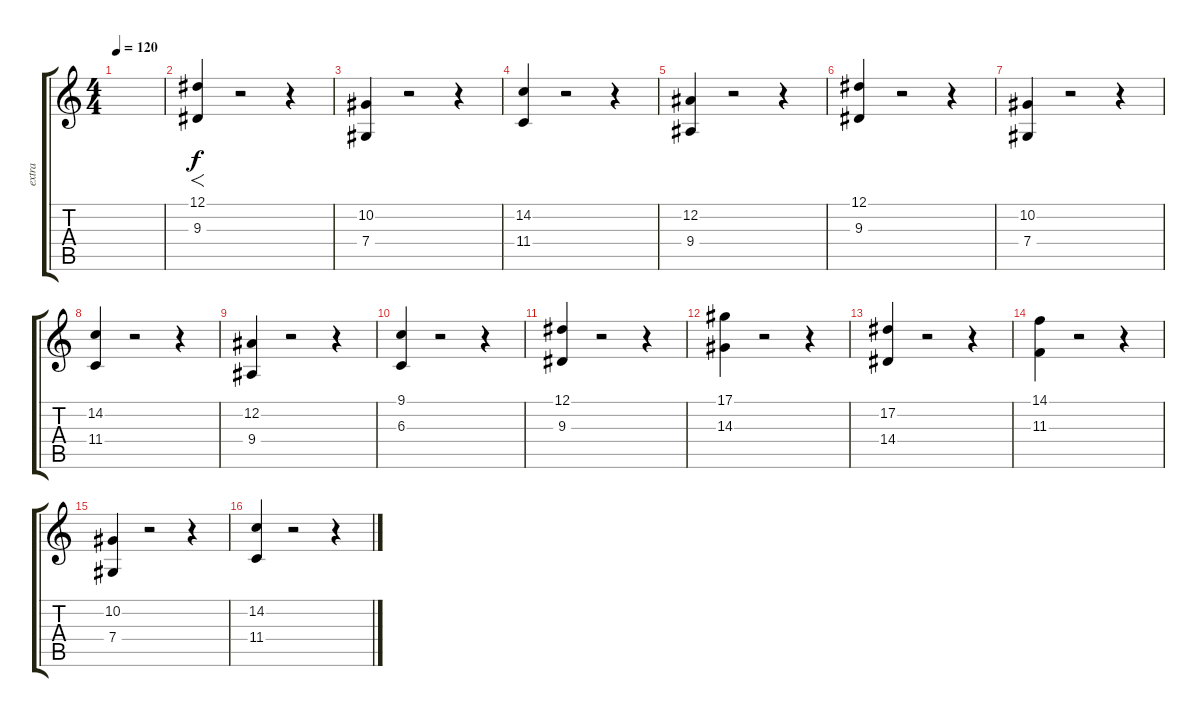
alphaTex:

\track ("extra" "extra") {instrument pad5bowed}
\staff {score tabs}
\tuning (Eb4 Bb3 Gb3 Db3 Ab2 Eb2) {hide}
\ts (4 4)
\tempo 120
\clef g2
\ks c
|
(12.1 9.3).4{f} r.2 r.4 |
(10.2 7.4).4 r.2 r.4 |
(14.2 11.4).4 r.2 r.4 |
(12.2 9.4).4 r.2 r.4 |
(12.1 9.3).4 r.2 r.4 |
(10.2 7.4).4 r.2 r.4 |
(14.2 11.4).4 r.2 r.4 |
(12.2 9.4).4 r.2 r.4 |
(9.1 6.3).4 r.2 r.4 |
(12.1 9.3).4 r.2 r.4 |
(17.1 14.3).4 r.2 r.4 |
(17.2 14.4).4 r.2 r.4 |
(14.1 11.3).4 r.2 r.4 |
(10.2 7.4).4 r.2 r.4 |
(14.2 11.4).4 r.2 r.4
